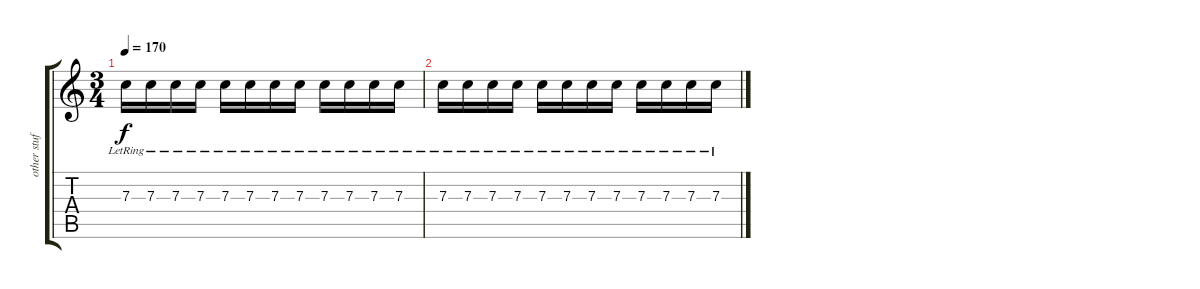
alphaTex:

\track ("other stuff" "other stuf") {instrument distortionguitar}
\staff {score tabs}
\tuning (D4 A3 F3 C3 G2 C2) {hide}
\ts (3 4)
\tempo 170
\clef g2
\ks c
7.3{lr}.16{dy f} 7.3{lr}.16 7.3{lr}.16 7.3{lr}.16 7.3{lr}.16 7.3{lr}.16 7.3{lr}.16 7.3{lr}.16 7.3{lr}.16 7.3{lr}.16 7.3{lr}.16 7.3{lr}.16 |
7.3{lr}.16 7.3{lr}.16 7.3{lr}.16 7.3{lr}.16 7.3{lr}.16 7.3{lr}.16 7.3{lr}.16 7.3{lr}.16 7.3{lr}.16 7.3{lr}.16 7.3{lr}.16 7.3{lr}.16
